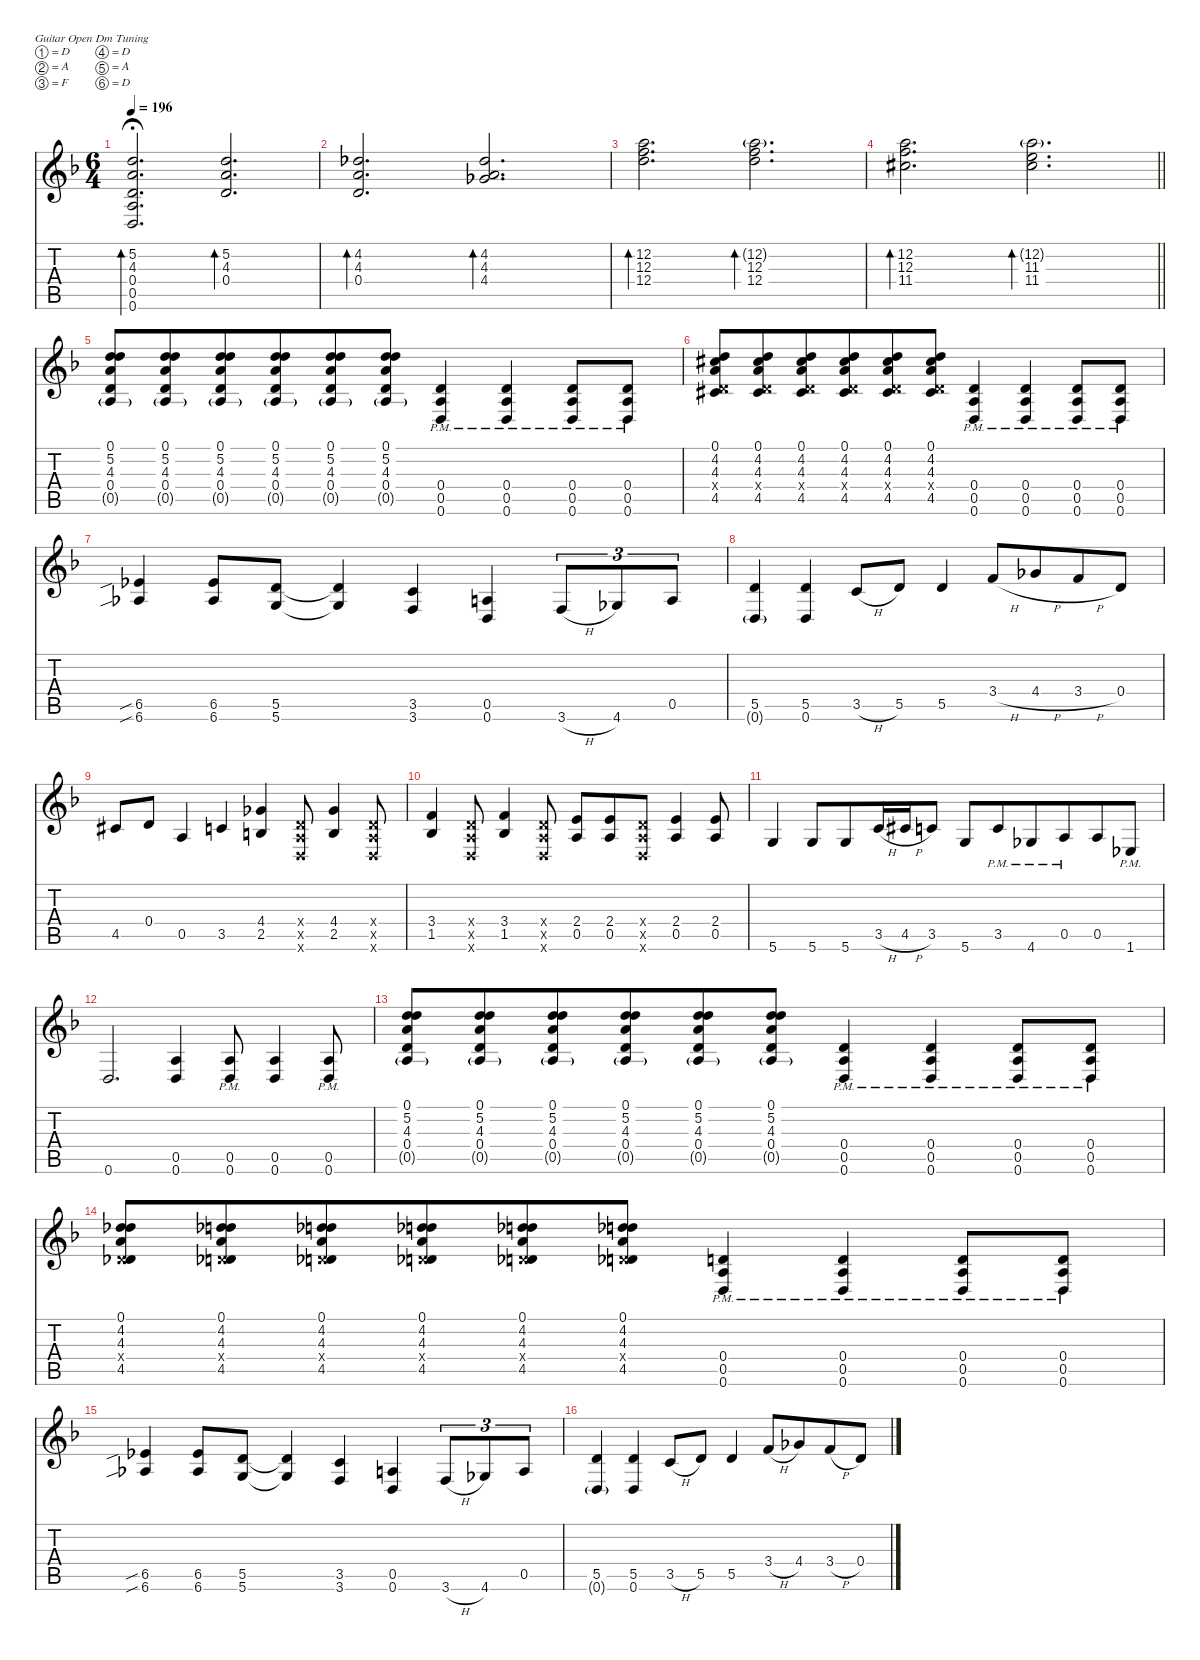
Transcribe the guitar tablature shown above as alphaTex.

\defaultSystemsLayout 4
\hideDynamics
\bracketExtendMode nobrackets
\singleTrackTrackNamePolicy hidden
\multiTrackTrackNamePolicy hidden
\firstSystemTrackNameMode fullname
\firstSystemTrackNameOrientation horizontal
\otherSystemsTrackNameOrientation horizontal
\track ("Mikael Akerfeldt" "dist.guit.") {defaultSystemsLayout 4 mute instrument distortionguitar}
\staff {score tabs}
\tuning (D4 A3 F3 D3 A2 D2)
\ts (6 4)
\beaming (8 6 6)
\tempo 196
\clef g2
\ks dminor
(0.4{acc forcenatural} 0.5{acc forcenatural} 0.6{acc forcenatural} 5.2{acc forcenatural} 4.3{acc forcenatural}).2{d bd 516 dy f fermata (medium 0) instrument electricguitarjazz beam Up} (5.2{acc forcenatural} 4.3{acc forcenatural} 0.4{acc forcenatural}).2{d bd 155 beam Up} |
(4.2{acc b} 4.3{acc forcenatural} 0.4{acc forcenatural}).2{d bd 240 beam Up} (4.2{acc b} 4.3{acc forcenatural} 4.4{acc b}).2{d bd 173 beam Up} |
(12.2{acc forcenatural} 12.3{acc forcenatural} 12.4{acc forcenatural}).2{d bd 240 beam Down} (12.2{g acc forcenatural} 12.3{acc forcenatural} 12.4{acc forcenatural}).2{d bd 173 beam Down} |
\barLineRight lightlight
(12.3{acc forcenatural} 11.4{acc #} 12.2{acc forcenatural}).2{d bd 283 beam Down} (11.3{acc forcenatural} 11.4{acc #} 12.2{g acc forcenatural}).2{d bd 99 beam Down} |
(0.1{acc forcenatural} 5.2{acc forcenatural} 4.3{acc forcenatural} 0.4{acc forcenatural} 0.5{g acc forcenatural}).8{instrument distortionguitar beam Up} (0.1{acc forcenatural} 5.2{acc forcenatural} 4.3{acc forcenatural} 0.4{acc forcenatural} 0.5{g acc forcenatural}).8{beam Up} (0.1{acc forcenatural} 5.2{acc forcenatural} 4.3{acc forcenatural} 0.4{acc forcenatural} 0.5{g acc forcenatural}).8{beam Up} (0.1{acc forcenatural} 5.2{acc forcenatural} 4.3{acc forcenatural} 0.4{acc forcenatural} 0.5{g acc forcenatural}).8{beam Up} (0.1{acc forcenatural} 5.2{acc forcenatural} 4.3{acc forcenatural} 0.4{acc forcenatural} 0.5{g acc forcenatural}).8{beam Up} (0.1{acc forcenatural} 5.2{acc forcenatural} 4.3{acc forcenatural} 0.4{acc forcenatural} 0.5{g acc forcenatural}).8{beam Up} (0.4{pm acc forcenatural} 0.5{pm acc forcenatural} 0.6{pm acc forcenatural}).4{beam Up} (0.4{pm acc forcenatural} 0.5{pm acc forcenatural} 0.6{pm acc forcenatural}).4{beam Up} (0.4{pm acc forcenatural} 0.5{pm acc forcenatural} 0.6{pm acc forcenatural}).8{beam Up} (0.4{pm acc forcenatural} 0.5{pm acc forcenatural} 0.6{pm acc forcenatural}).8{beam Up} |
(0.1{acc forcenatural} 4.2{acc #} 4.3{acc forcenatural} 0.4{x acc forcenatural} 4.5{acc #}).8{beam Up} (0.1{acc forcenatural} 4.2{acc #} 4.3{acc forcenatural} 0.4{x acc forcenatural} 4.5{acc #}).8{beam Up} (0.1{acc forcenatural} 4.2{acc #} 4.3{acc forcenatural} 0.4{x acc forcenatural} 4.5{acc #}).8{beam Up} (0.1{acc forcenatural} 4.2{acc #} 4.3{acc forcenatural} 0.4{x acc forcenatural} 4.5{acc #}).8{beam Up} (0.1{acc forcenatural} 4.2{acc #} 4.3{acc forcenatural} 0.4{x acc forcenatural} 4.5{acc #}).8{beam Up} (0.1{acc forcenatural} 4.2{acc #} 4.3{acc forcenatural} 0.4{x acc forcenatural} 4.5{acc #}).8{beam Up} (0.4{pm acc forcenatural} 0.5{pm acc forcenatural} 0.6{pm acc forcenatural}).4{beam Up} (0.4{pm acc forcenatural} 0.5{pm acc forcenatural} 0.6{pm acc forcenatural}).4{beam Up} (0.4{pm acc forcenatural} 0.5{pm acc forcenatural} 0.6{pm acc forcenatural}).8{beam Up} (0.4{pm acc forcenatural} 0.5{pm acc forcenatural} 0.6{pm acc forcenatural}).8{beam Up} |
(6.5{sib acc b} 6.6{sib acc b}).4{beam Up} (6.5{acc b} 6.6{acc b}).8{beam Up} (5.5{acc forcenatural} 5.6{acc forcenatural}).8{beam Up} (5.5{t acc forcenatural} 5.6{t acc forcenatural}).4{beam Up} (3.5{acc forcenatural} 3.6{acc forcenatural}).4{beam Up} (0.5{acc forcenatural} 0.6{acc forcenatural}).4{beam Up} 3.6{h acc forcenatural}.8{tu (3 2) beam Up} 4.6{acc b}.8{tu (3 2) beam Up} 0.5{acc forcenatural}.8{tu (3 2) beam Up} |
(5.5{acc forcenatural} 0.6{g acc forcenatural}).4{beam Up} (5.5{acc forcenatural} 0.6{acc forcenatural}).4{beam Up} 3.5{h acc forcenatural}.8{beam Up} 5.5{acc forcenatural}.8{beam Up} 5.5{acc forcenatural}.4{beam Up} 3.4{h acc forcenatural}.8{beam Up} 4.4{h acc b}.8{beam Up} 3.4{h acc forcenatural}.8{beam Up} 0.4{acc forcenatural}.8{beam Up} |
4.5{acc #}.8{beam Up} 0.4{acc forcenatural}.8{beam Up} 0.5{acc forcenatural}.4{beam Up} 3.5{acc forcenatural}.4{beam Up} (4.4{acc b} 2.5{acc forcenatural}).4{beam Up} (0.4{x acc forcenatural} 0.5{x acc forcenatural} 0.6{x acc forcenatural}).8{beam Up} (4.4{acc b} 2.5{acc forcenatural}).4{beam Up} (0.4{x acc forcenatural} 0.5{x acc forcenatural} 0.6{x acc forcenatural}).8{beam Up} |
(3.4{acc forcenatural} 1.5{acc b}).4{beam Up} (0.4{x acc forcenatural} 0.5{x acc forcenatural} 0.6{x acc forcenatural}).8{beam Up} (3.4{acc forcenatural} 1.5{acc b}).4{beam Up} (0.4{x acc forcenatural} 0.5{x acc forcenatural} 0.6{x acc forcenatural}).8{beam Up} (2.4{acc forcenatural} 0.5{acc forcenatural}).8{beam Up} (2.4{acc forcenatural} 0.5{acc forcenatural}).8{beam Up} (0.4{x acc forcenatural} 0.5{x acc forcenatural} 0.6{x acc forcenatural}).8{beam Up} (2.4{acc forcenatural} 0.5{acc forcenatural}).4{beam Up} (2.4{acc forcenatural} 0.5{acc forcenatural}).8{beam Up} |
5.6{acc forcenatural}.4{beam Up} 5.6{acc forcenatural}.8{beam Up} 5.6{acc forcenatural}.8{beam Up} 3.5{h acc forcenatural}.16{beam Up} 4.5{h acc #}.16{beam Up} 3.5{acc forcenatural}.8{beam Up} 5.6{acc forcenatural}.8{beam Up} 3.5{pm acc forcenatural}.8{beam Up} 4.6{pm acc b}.8{beam Up} 0.5{pm acc forcenatural}.8{beam Up} 0.5{acc forcenatural}.8{beam Up} 1.6{pm acc b}.8{beam Up} |
0.6{acc forcenatural}.2{d beam Up} (0.5{acc forcenatural} 0.6{acc forcenatural}).4{beam Up} (0.5{pm acc forcenatural} 0.6{pm acc forcenatural}).8{beam Up} (0.5{acc forcenatural} 0.6{acc forcenatural}).4{beam Up} (0.5{pm acc forcenatural} 0.6{pm acc forcenatural}).8{beam Up} |
(0.1{acc forcenatural} 5.2{acc forcenatural} 4.3{acc forcenatural} 0.4{acc forcenatural} 0.5{g acc forcenatural}).8{beam Up} (0.1{acc forcenatural} 5.2{acc forcenatural} 4.3{acc forcenatural} 0.4{acc forcenatural} 0.5{g acc forcenatural}).8{beam Up} (0.1{acc forcenatural} 5.2{acc forcenatural} 4.3{acc forcenatural} 0.4{acc forcenatural} 0.5{g acc forcenatural}).8{beam Up} (0.1{acc forcenatural} 5.2{acc forcenatural} 4.3{acc forcenatural} 0.4{acc forcenatural} 0.5{g acc forcenatural}).8{beam Up} (0.1{acc forcenatural} 5.2{acc forcenatural} 4.3{acc forcenatural} 0.4{acc forcenatural} 0.5{g acc forcenatural}).8{beam Up} (0.1{acc forcenatural} 5.2{acc forcenatural} 4.3{acc forcenatural} 0.4{acc forcenatural} 0.5{g acc forcenatural}).8{beam Up} (0.4{pm acc forcenatural} 0.5{pm acc forcenatural} 0.6{pm acc forcenatural}).4{beam Up} (0.4{pm acc forcenatural} 0.5{pm acc forcenatural} 0.6{pm acc forcenatural}).4{beam Up} (0.4{pm acc forcenatural} 0.5{pm acc forcenatural} 0.6{pm acc forcenatural}).8{beam Up} (0.4{pm acc forcenatural} 0.5{pm acc forcenatural} 0.6{pm acc forcenatural}).8{beam Up} |
(0.1{acc forcenatural} 4.2{acc b} 4.3{acc forcenatural} 0.4{x acc forcenatural} 4.5{acc b}).8{beam Up} (0.1{acc forcenatural} 4.2{acc b} 4.3{acc forcenatural} 0.4{x acc forcenatural} 4.5{acc b}).8{beam Up} (0.1{acc forcenatural} 4.2{acc b} 4.3{acc forcenatural} 0.4{x acc forcenatural} 4.5{acc b}).8{beam Up} (0.1{acc forcenatural} 4.2{acc b} 4.3{acc forcenatural} 0.4{x acc forcenatural} 4.5{acc b}).8{beam Up} (0.1{acc forcenatural} 4.2{acc b} 4.3{acc forcenatural} 0.4{x acc forcenatural} 4.5{acc b}).8{beam Up} (0.1{acc forcenatural} 4.2{acc b} 4.3{acc forcenatural} 0.4{x acc forcenatural} 4.5{acc b}).8{beam Up} (0.4{pm acc forcenatural} 0.5{pm acc forcenatural} 0.6{pm acc forcenatural}).4{beam Up} (0.4{pm acc forcenatural} 0.5{pm acc forcenatural} 0.6{pm acc forcenatural}).4{beam Up} (0.4{pm acc forcenatural} 0.5{pm acc forcenatural} 0.6{pm acc forcenatural}).8{beam Up} (0.4{pm acc forcenatural} 0.5{pm acc forcenatural} 0.6{pm acc forcenatural}).8{beam Up} |
(6.5{sib acc b} 6.6{sib acc b}).4{beam Up} (6.5{acc b} 6.6{acc b}).8{beam Up} (5.5{acc forcenatural} 5.6{acc forcenatural}).8{beam Up} (5.5{t acc forcenatural} 5.6{t acc forcenatural}).4{beam Up} (3.5{acc forcenatural} 3.6{acc forcenatural}).4{beam Up} (0.5{acc forcenatural} 0.6{acc forcenatural}).4{beam Up} 3.6{h acc forcenatural}.8{tu (3 2) beam Up} 4.6{acc b}.8{tu (3 2) beam Up} 0.5{acc forcenatural}.8{tu (3 2) beam Up} |
(5.5{acc forcenatural} 0.6{g acc forcenatural}).4{beam Up} (5.5{acc forcenatural} 0.6{acc forcenatural}).4{beam Up} 3.5{h acc forcenatural}.8{beam Up} 5.5{acc forcenatural}.8{beam Up} 5.5{acc forcenatural}.4{beam Up} 3.4{h acc forcenatural}.8{beam Up} 4.4{acc b}.8{beam Up} 3.4{h acc forcenatural}.8{beam Up} 0.4{acc forcenatural}.8{beam Up}
